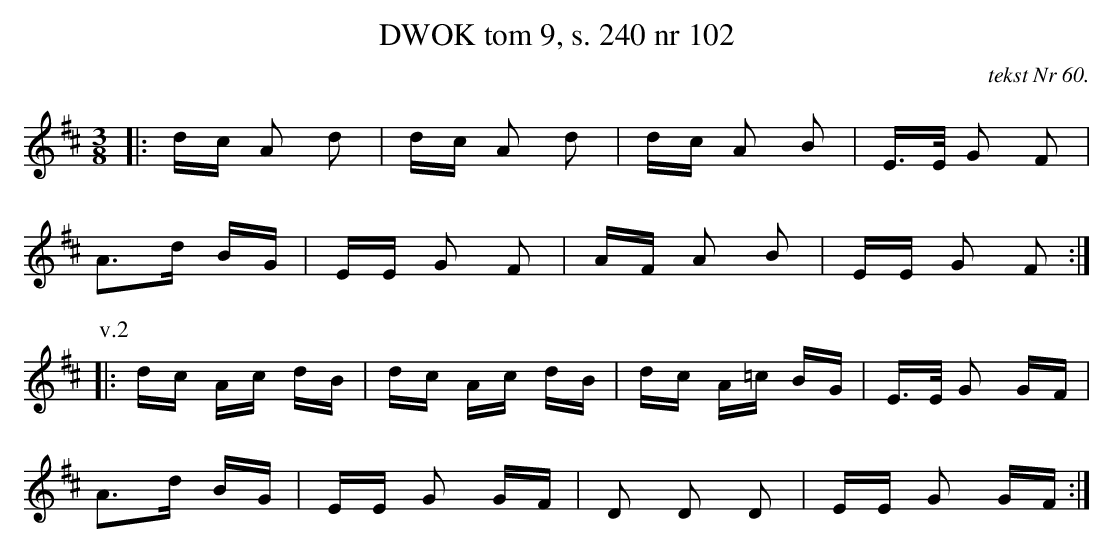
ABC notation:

X:1
T:DWOK tom 9, s. 240 nr 102
O:tekst Nr 60.
L:1/16
M:3/8
K:D
|:dc A2 d2|dc A2 d2|dc A2 B2|E3/2E/2 G2 F2|
A3d BG|EE G2 F2|AF A2 B2|EE G2 F2:|
P:v.2
|:dc Ac dB|dc Ac dB|dc A=c BG|E3/2E/2 G2 GF|
A3d BG|EE G2 GF|D2 D2 D2|EE G2 GF:|
